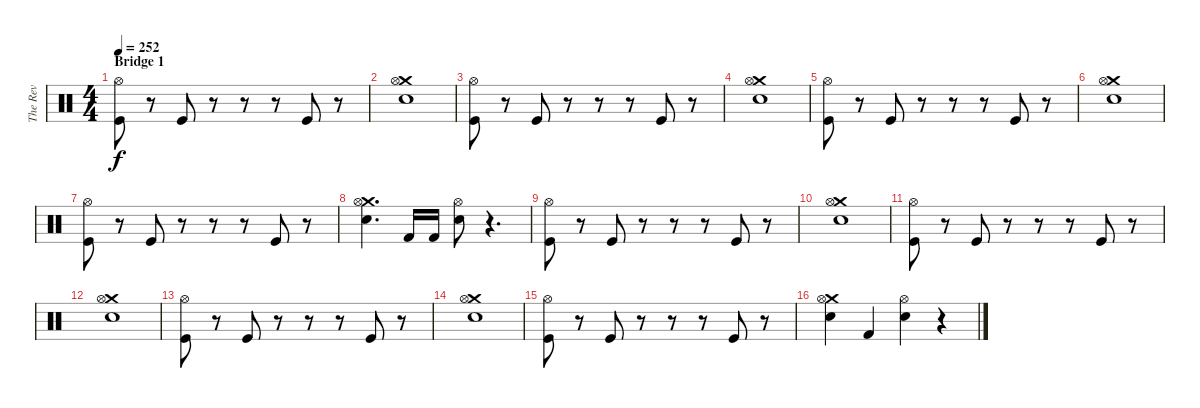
\track ("The Rev" "The Rev") {instrument percussion}
\staff {score}
\articulation defaults
\ts (4 4)
\section ("" "Bridge 1")
\tempo 252
\clef neutral
\ks c
("Hi-Hat (open)" "Kick (hit)").8{dy f} r.8 "Kick (hit)".8 r.8 r.8 r.8 "Kick (hit)".8 r.8 |
("Crash medium (hit)" "Hi-Hat (open)" "Electric Snare (hit)").1 |
("Hi-Hat (open)" "Kick (hit)").8 r.8 "Kick (hit)".8 r.8 r.8 r.8 "Kick (hit)".8 r.8 |
("Crash medium (hit)" "Hi-Hat (open)" "Electric Snare (hit)").1 |
("Hi-Hat (open)" "Kick (hit)").8 r.8 "Kick (hit)".8 r.8 r.8 r.8 "Kick (hit)".8 r.8 |
("Crash medium (hit)" "Hi-Hat (open)" "Electric Snare (hit)").1 |
("Hi-Hat (open)" "Kick (hit)").8 r.8 "Kick (hit)".8 r.8 r.8 r.8 "Kick (hit)".8 r.8 |
("Crash medium (hit)" "Hi-Hat (open)" "Electric Snare (hit)").4{d} "Kick (hit) 2".16 "Kick (hit) 2".16 ("Hi-Hat (open)" "Electric Snare (hit)").8 r.4{d} |
("Hi-Hat (open)" "Kick (hit)").8 r.8 "Kick (hit)".8 r.8 r.8 r.8 "Kick (hit)".8 r.8 |
("Crash medium (hit)" "Hi-Hat (open)" "Electric Snare (hit)").1 |
("Hi-Hat (open)" "Kick (hit)").8 r.8 "Kick (hit)".8 r.8 r.8 r.8 "Kick (hit)".8 r.8 |
("Crash medium (hit)" "Hi-Hat (open)" "Electric Snare (hit)").1 |
("Hi-Hat (open)" "Kick (hit)").8 r.8 "Kick (hit)".8 r.8 r.8 r.8 "Kick (hit)".8 r.8 |
("Crash medium (hit)" "Hi-Hat (open)" "Electric Snare (hit)").1 |
("Hi-Hat (open)" "Kick (hit)").8 r.8 "Kick (hit)".8 r.8 r.8 r.8 "Kick (hit)".8 r.8 |
("Crash medium (hit)" "Hi-Hat (open)" "Electric Snare (hit)").4 "Kick (hit) 2".4 ("Hi-Hat (open)" "Electric Snare (hit)").4 r.4
